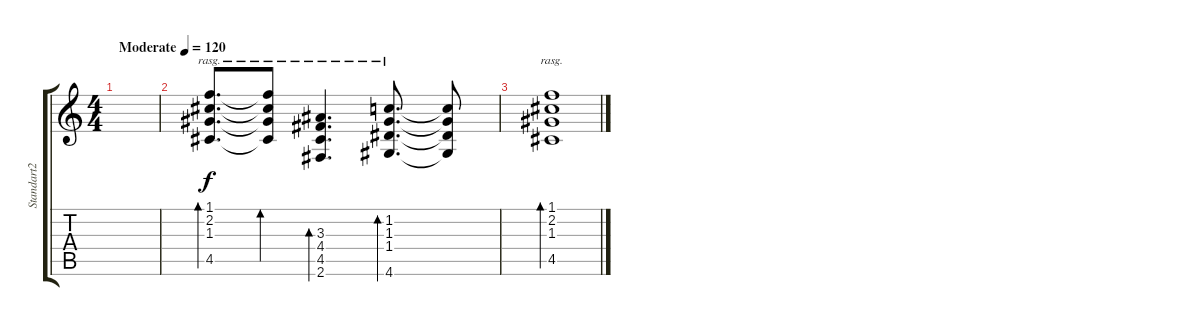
\track ("Standart2" "Standart2") {instrument acousticguitarsteel}
\staff {score tabs}
\tuning (E4 B3 G3 D3 A2 E2) {hide}
\ts (4 4)
\tempo (120 "Moderate")
\clef g2
\ks c
|
(1.1 2.2 1.3 4.5).8{d bd 60 rasg ii} (1.1{t} 2.2{t} 1.3{t} 4.5{t}).8{bd 60 rasg ii} (3.3 4.4 4.5 2.6).4{d bd 60 rasg ii} (1.2 1.3 1.4 4.6).8{d bd 60 rasg ii} (1.2{t} 1.3{t} 1.4{t} 4.6{t}).8 |
(1.1 2.2 1.3 4.5).1{bd 60 rasg ii}
